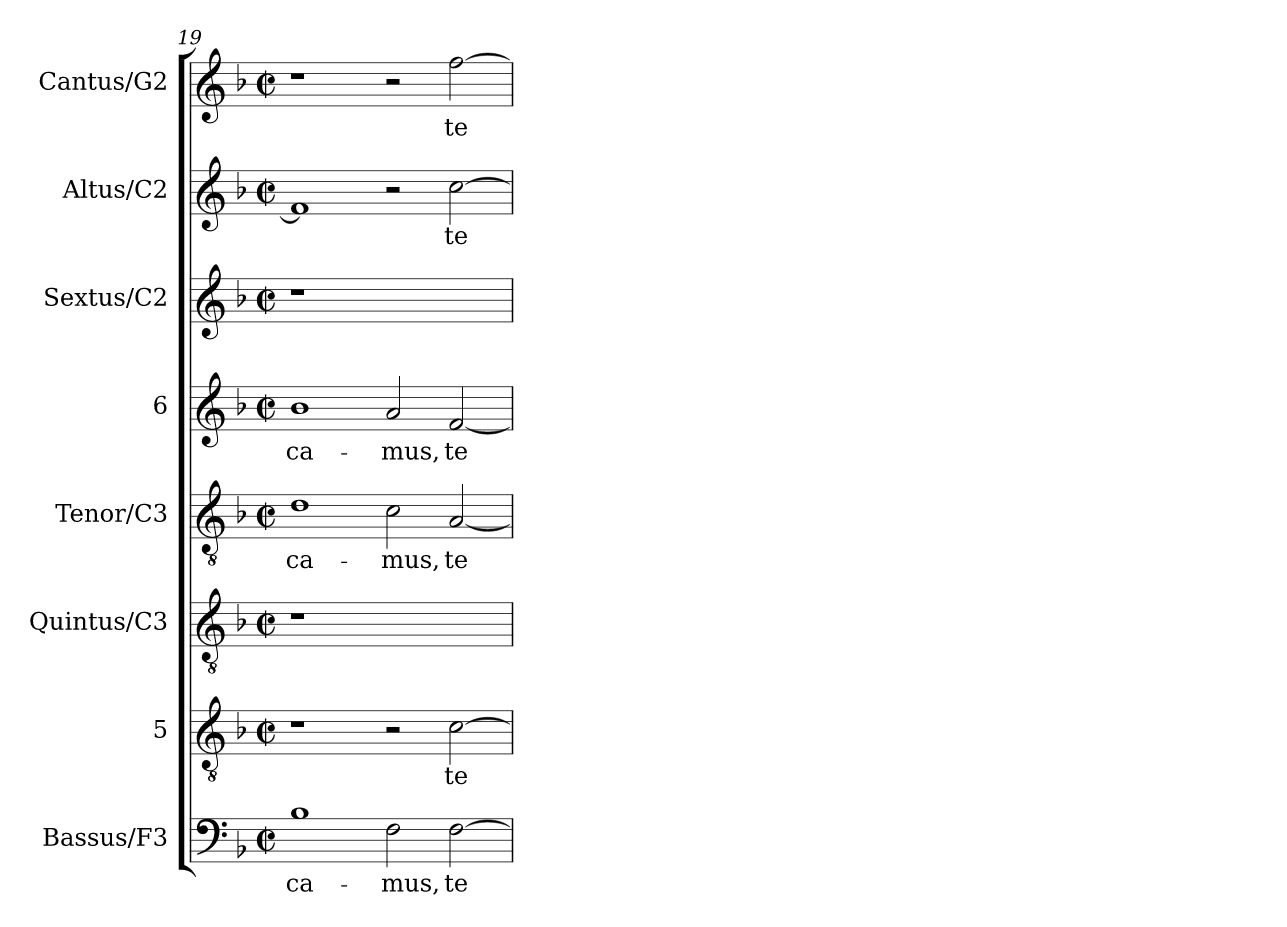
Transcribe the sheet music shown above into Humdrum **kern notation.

**kern	**text	**kern	**text	**kern	**kern	**text	**kern	**text	**kern	**kern	**text	**kern	**text
*part8	*part8	*part7	*part7	*part6	*part5	*part5	*part4	*part4	*part3	*part2	*part2	*part1	*part1
*staff8	*staff8	*staff7	*staff7	*staff6	*staff5	*staff5	*staff4	*staff4	*staff3	*staff2	*staff2	*staff1	*staff1
*I"Bassus/F3	*	*I"5	*	*I"Quintus/C3	*I"Tenor/C3	*	*I"6	*	*I"Sextus/C2	*I"Altus/C2	*	*I"Cantus/G2	*
*I'B	*	*	*	*	*I'T	*	*	*	*	*I'A	*	*I'C	*
*clefF4	*	*clefGv2	*	*clefGv2	*clefGv2	*	*clefG2	*	*clefG2	*clefG2	*	*clefG2	*
*k[b-]	*	*k[b-]	*	*k[b-]	*k[b-]	*	*k[b-]	*	*k[b-]	*k[b-]	*	*k[b-]	*
*F:	*	*F:	*	*F:	*F:	*	*F:	*	*F:	*F:	*	*F:	*
*M2/2	*	*M2/2	*	*M2/2	*M2/2	*	*M2/2	*	*M2/2	*M2/2	*	*M2/2	*
*met(c|)	*	*met(c|)	*	*met(c|)	*met(c|)	*	*met(c|)	*	*met(c|)	*met(c|)	*	*met(c|)	*
=19	=19	=19	=19	=19	=19	=19	=19	=19	=19	=19	=19	=19	=19
!	!LO:LY:b:cj	!	!	!	!	!LO:LY:b:cj	!	!LO:LY:b:cj	!	!	!LO:LY:b:cj	!	!
1B-	-ca-	1r	.	1r	1d	-ca-	1b-	-ca-	1r	1f]	.	1r	.
!	!LO:LY:b:cj	!	!	!	!	!LO:LY:b:cj	!	!LO:LY:b:cj	!	!	!	!	!
2F\	-mus,	2r	.	1ryy	2c\	-mus,	2a/	-mus,	1ryy	2r	.	2r	.
!	!LO:LY:b:cj	!	!LO:LY:b:cj	!	!	!LO:LY:b:cj	!	!LO:LY:b:cj	!	!	!LO:LY:b:cj	!	!LO:LY:b:cj
[>2F\	te	[>2c\	te	.	[<2A/	te	[<2f/	te	.	[>2cc\	te	[>2ff\	te
=	=	=	=	=	=	=	=	=	=	=	=	=	=
*-	*-	*-	*-	*-	*-	*-	*-	*-	*-	*-	*-	*-	*-
